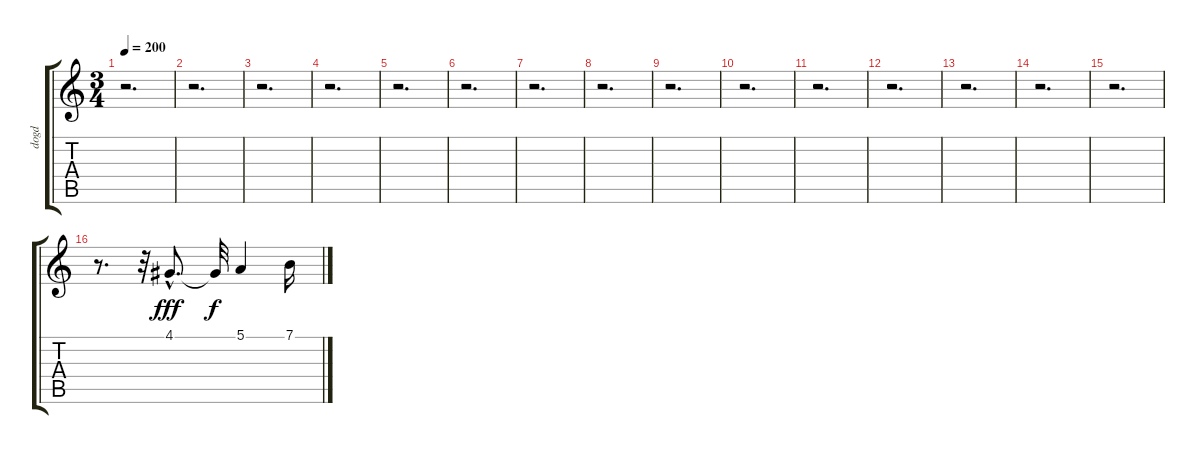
\track ("dogd" "dogd") {instrument flute}
\staff {score tabs}
\tuning (E4 B3 G3 D3 A2 E2) {hide}
\ts (3 4)
\tempo 200
\clef g2
\ks c
r.2{d dy f} |
r.2{d} |
r.2{d} |
r.2{d} |
r.2{d} |
r.2{d} |
r.2{d} |
r.2{d} |
r.2{d} |
r.2{d} |
r.2{d} |
r.2{d} |
r.2{d} |
r.2{d} |
r.2{d} |
r.8{d} r.32 4.1{hac}.8{d dy fff} 4.1{t}.32{dy f} 5.1.4 7.1.16
